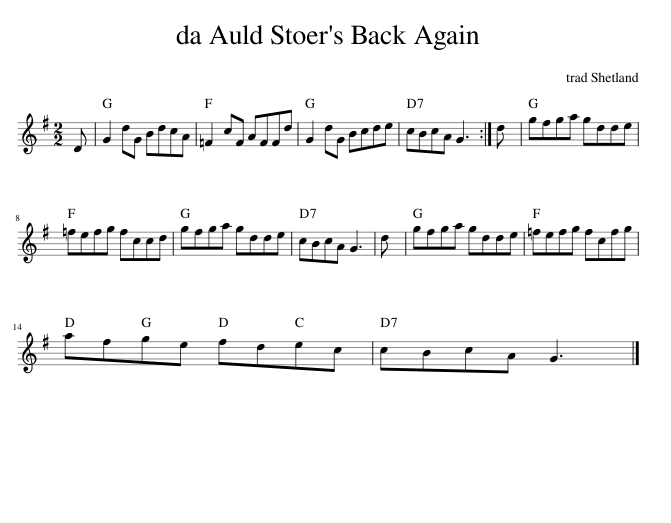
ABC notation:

X:1
L:1/8
M:2/2
I:linebreak $
K:G
V:1 treble
V:1
 D | G2 dG BdcA | =F2 cF AFFd | G2 dG Bcde | cBcA G3 :| %5
 d | gfga gdde |$ =fefg fccd | gfga gdde | cBcA G3 | %10
 d | gfga gdde | =fefg fcfg |$ afge fdec | cBcA G3 |] %15
